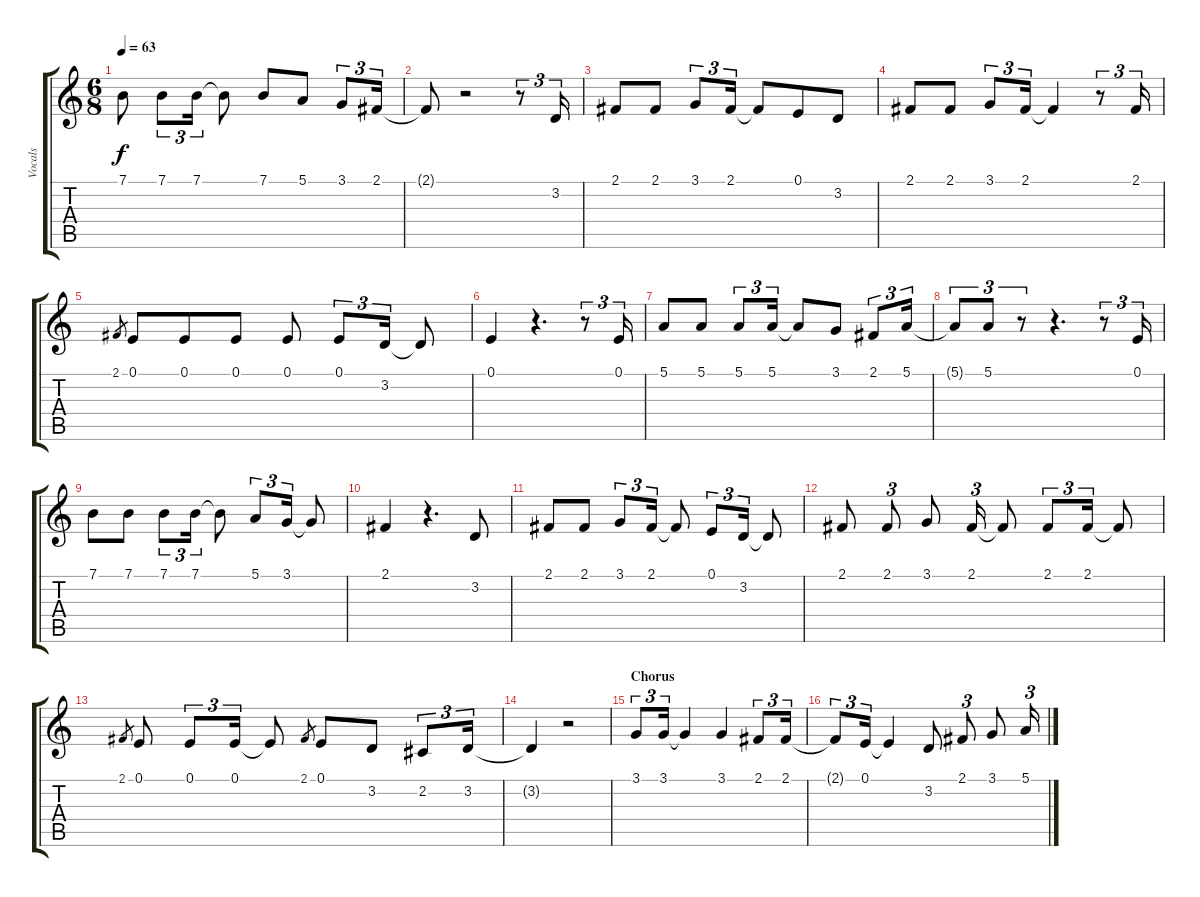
\track ("Vocals" "Vocals") {instrument synthvoice}
\staff {score tabs}
\tuning (E4 B3 G3 D3 A2 E2) {hide}
\ts (6 8)
\tempo 63
\clef g2
\ks c
7.1.8{dy f} 7.1.8{tu (3 2)} 7.1.16{tu (3 2)} 7.1{t}.8 7.1.8 5.1.8 3.1.8{tu (3 2)} 2.1.16{tu (3 2)} |
2.1{t}.8 r.2 r.8{tu (3 2)} 3.2.16{tu (3 2)} |
2.1.8 2.1.8 3.1.8{tu (3 2)} 2.1.16{tu (3 2)} 2.1{t}.8 0.1.8 3.2.8 |
2.1.8 2.1.8 3.1.8{tu (3 2)} 2.1.16{tu (3 2)} 2.1{t}.4 r.8{tu (3 2)} 2.1.16{tu (3 2)} |
2.1.8{gr} 0.1.8 0.1.8 0.1.8 0.1.8 0.1.8{tu (3 2)} 3.2.16{tu (3 2)} 3.2{t}.8 |
0.1.4 r.4{d} r.8{tu (3 2)} 0.1.16{tu (3 2)} |
5.1.8 5.1.8 5.1.8{tu (3 2)} 5.1.16{tu (3 2)} 5.1{t}.8 3.1.8 2.1.8{tu (3 2)} 5.1.16{tu (3 2)} |
5.1{t}.8{tu (3 2)} 5.1.8{tu (3 2)} r.8{tu (3 2)} r.4{d} r.8{tu (3 2)} 0.1.16{tu (3 2)} |
7.1.8 7.1.8 7.1.8{tu (3 2)} 7.1.16{tu (3 2)} 7.1{t}.8 5.1.8{tu (3 2)} 3.1.16{tu (3 2)} 3.1{t}.8 |
2.1.4 r.4{d} 3.2.8 |
2.1.8 2.1.8 3.1.8{tu (3 2)} 2.1.16{tu (3 2)} 2.1{t}.8 0.1.8{tu (3 2)} 3.2.16{tu (3 2)} 3.2{t}.8 |
2.1.8 2.1.8{tu (3 2)} 3.1.8 2.1.16{tu (3 2)} 2.1{t}.8 2.1.8{tu (3 2)} 2.1.16{tu (3 2)} 2.1{t}.8 |
2.1.8{gr} 0.1.8 0.1.8{tu (3 2)} 0.1.16{tu (3 2)} 0.1{t}.8 2.1.8{gr} 0.1.8 3.2.8 2.2.8{tu (3 2)} 3.2.16{tu (3 2)} |
3.2{t}.4 r.2 |
\section ("" "Chorus")
3.1.8{tu (3 2)} 3.1.16{tu (3 2)} 3.1{t}.4 3.1.4 2.1.8{tu (3 2)} 2.1.16{tu (3 2)} |
2.1{t}.8{tu (3 2)} 0.1.16{tu (3 2)} 0.1{t}.4 3.2.8 2.1.8{tu (3 2)} 3.1.8 5.1.16{tu (3 2)}
